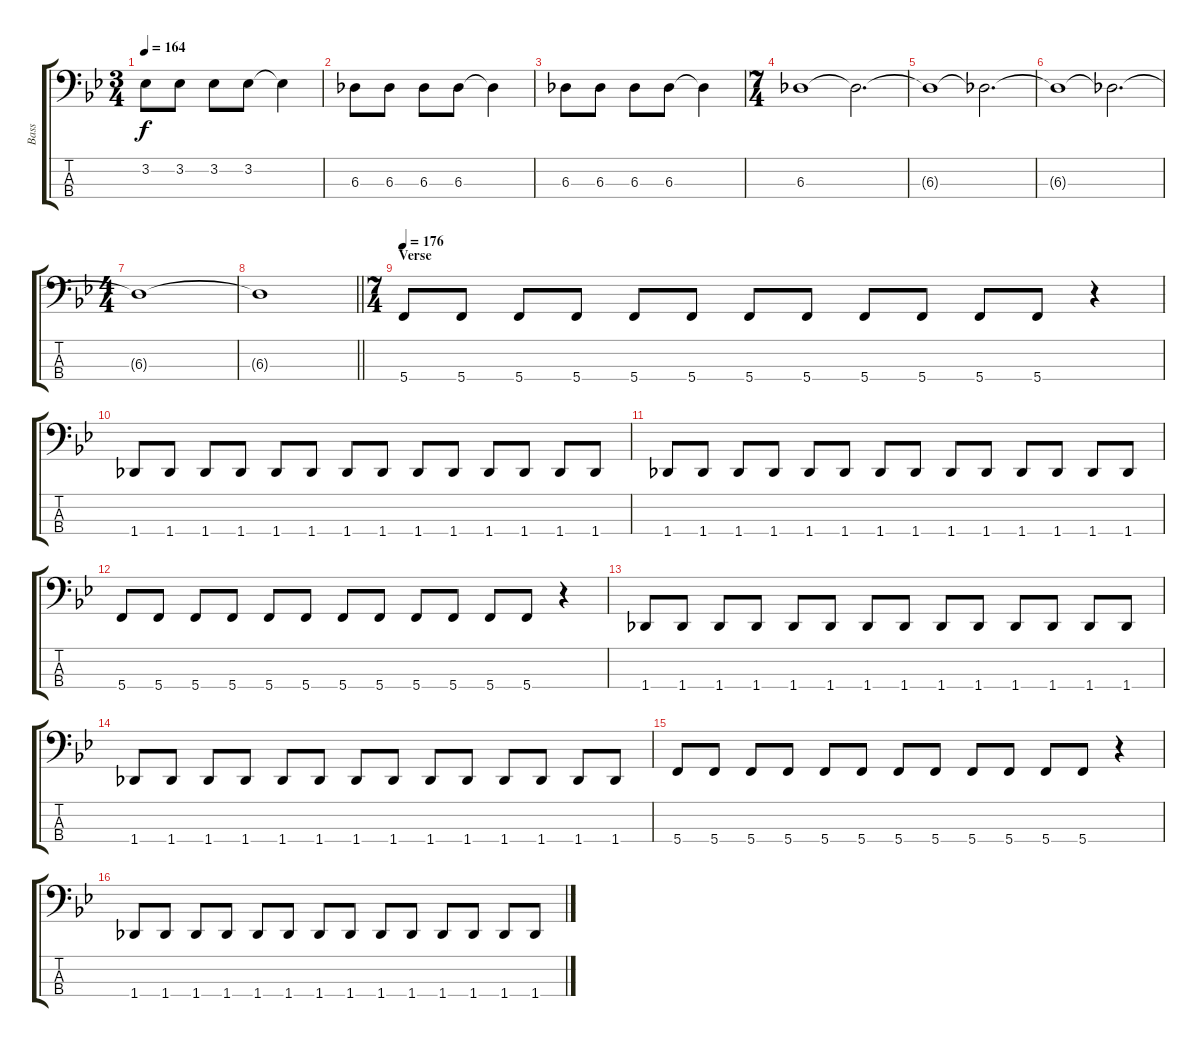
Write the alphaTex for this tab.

\track ("Bass" "Bass") {instrument electricbasspick}
\staff {score tabs}
\tuning (F2 C2 G1 C1) {hide}
\ts (3 4)
\tempo 164
\clef f4
\ks bb
3.2.8{dy f} 3.2.8 3.2.8 3.2.8 3.2{t}.4 |
6.3.8 6.3.8 6.3.8 6.3.8 6.3{t}.4 |
6.3.8 6.3.8 6.3.8 6.3.8 6.3{t}.4 |
\ts (7 4)
6.3.1 6.3{t}.2{d} |
6.3{t}.1 6.3{t}.2{d} |
6.3{t}.1 6.3{t}.2{d} |
\ts (4 4)
6.3{t}.1 |
\barLineRight lightlight
6.3{t}.1 |
\ts (7 4)
\section ("" "Verse")
\tempo 176
5.4.8 5.4.8 5.4.8 5.4.8 5.4.8 5.4.8 5.4.8 5.4.8 5.4.8 5.4.8 5.4.8 5.4.8 r.4 |
1.4.8 1.4.8 1.4.8 1.4.8 1.4.8 1.4.8 1.4.8 1.4.8 1.4.8 1.4.8 1.4.8 1.4.8 1.4.8 1.4.8 |
1.4.8 1.4.8 1.4.8 1.4.8 1.4.8 1.4.8 1.4.8 1.4.8 1.4.8 1.4.8 1.4.8 1.4.8 1.4.8 1.4.8 |
5.4.8 5.4.8 5.4.8 5.4.8 5.4.8 5.4.8 5.4.8 5.4.8 5.4.8 5.4.8 5.4.8 5.4.8 r.4 |
1.4.8 1.4.8 1.4.8 1.4.8 1.4.8 1.4.8 1.4.8 1.4.8 1.4.8 1.4.8 1.4.8 1.4.8 1.4.8 1.4.8 |
1.4.8 1.4.8 1.4.8 1.4.8 1.4.8 1.4.8 1.4.8 1.4.8 1.4.8 1.4.8 1.4.8 1.4.8 1.4.8 1.4.8 |
5.4.8 5.4.8 5.4.8 5.4.8 5.4.8 5.4.8 5.4.8 5.4.8 5.4.8 5.4.8 5.4.8 5.4.8 r.4 |
1.4.8 1.4.8 1.4.8 1.4.8 1.4.8 1.4.8 1.4.8 1.4.8 1.4.8 1.4.8 1.4.8 1.4.8 1.4.8 1.4.8
